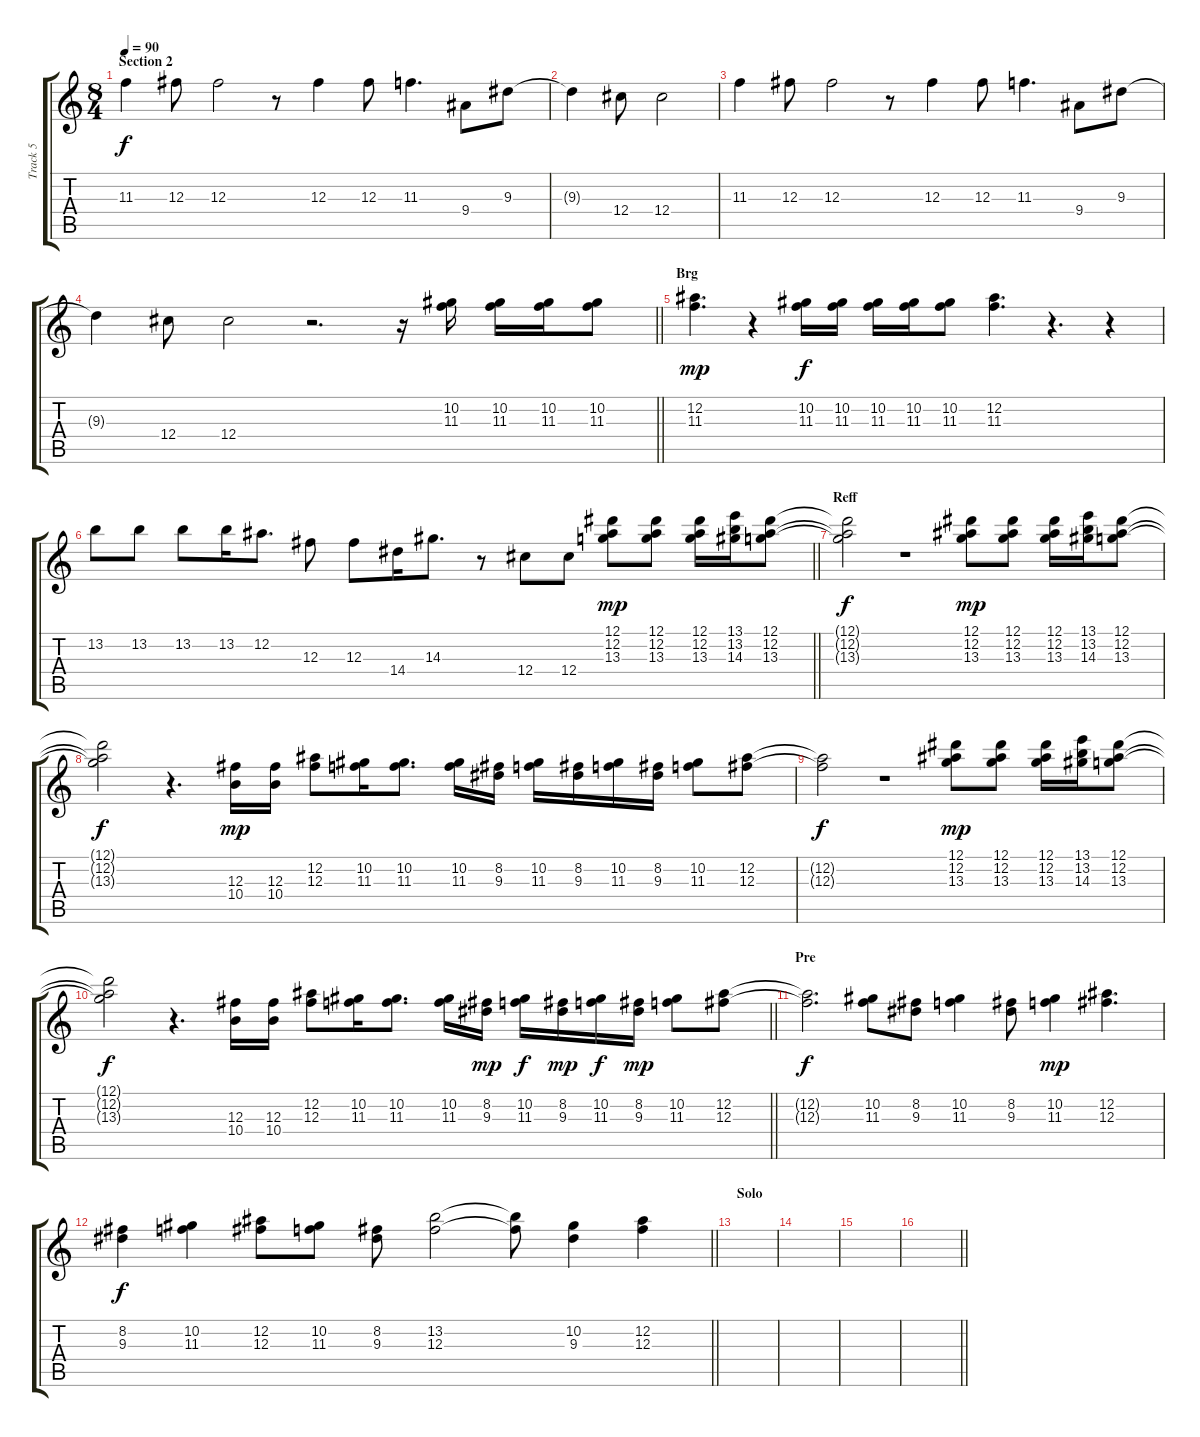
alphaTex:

\track ("Track 5" "Track 5") {instrument acousticguitarsteel}
\staff {score tabs}
\tuning (Eb4 Bb3 Gb3 Db3 Ab2 Eb2) {hide}
\ts (8 4)
\section ("" "Section 2")
\tempo 90
\clef g2
\ks c
11.3.4{dy f} 12.3.8 12.3.2 r.8 12.3.4 12.3.8 11.3.4{d} 9.4.8 9.3.8 |
9.3{t}.4 12.4.8 12.4.2 |
11.3.4 12.3.8 12.3.2 r.8 12.3.4 12.3.8 11.3.4{d} 9.4.8 9.3.8 |
\barLineRight lightlight
9.3{t}.4 12.4.8 12.4.2 r.2{d} r.16 (10.2 11.3).16 (10.2 11.3).16 (10.2 11.3).16 (10.2 11.3).8 |
\section ("" "Brg")
(12.2 11.3).4{d dy mp} r.4 (10.2 11.3).16{dy f} (10.2 11.3).16 (10.2 11.3).16 (10.2 11.3).16 (10.2 11.3).8 (12.2 11.3).4{d} r.4{d} r.4 |
\barLineRight lightlight
13.2.8 13.2.8 13.2.8 13.2.16 12.2.8{d} 12.3.8 12.3.8 14.4.16 14.3.8{d} r.8 12.4.8 12.4.8 (12.1 12.2 13.3).8{dy mp} (12.1 12.2 13.3).8 (12.1 12.2 13.3).16 (13.1 13.2 14.3).16 (12.1 12.2 13.3).8 |
\section ("" "Reff")
(12.1{t} 12.2{t} 13.3{t}).2{dy f} r.1 (12.1 12.2 13.3).8{dy mp} (12.1 12.2 13.3).8 (12.1 12.2 13.3).16 (13.1 13.2 14.3).16 (12.1 12.2 13.3).8 |
(12.1{t} 12.2{t} 13.3{t}).2{dy f} r.4{d} (12.3 10.4).16{dy mp} (12.3 10.4).16 (12.2 12.3).8 (10.2 11.3).16 (10.2 11.3).8{d} (10.2 11.3).16 (8.2 9.3).16 (10.2 11.3).16 (8.2 9.3).16 (10.2 11.3).16 (8.2 9.3).16 (10.2 11.3).8 (12.2 12.3).8 |
(12.2{t} 12.3{t}).2{dy f} r.1 (12.1 12.2 13.3).8{dy mp} (12.1 12.2 13.3).8 (12.1 12.2 13.3).16 (13.1 13.2 14.3).16 (12.1 12.2 13.3).8 |
\barLineRight lightlight
(12.1{t} 12.2{t} 13.3{t}).2{dy f} r.4{d} (12.3 10.4).16 (12.3 10.4).16 (12.2 12.3).8 (10.2 11.3).16 (10.2 11.3).8{d} (10.2 11.3).16 (8.2 9.3).16{dy mp} (10.2 11.3).16{dy f} (8.2 9.3).16{dy mp} (10.2 11.3).16{dy f} (8.2 9.3).16{dy mp} (10.2 11.3).8 (12.2 12.3).8 |
\section ("" "Pre")
(12.2{t} 12.3{t}).2{d dy f} (10.2 11.3).8 (8.2 9.3).8 (10.2 11.3).4 (8.2 9.3).8 (10.2 11.3).4{dy mp} (12.2 12.3).4{d} |
\barLineRight lightlight
(8.2 9.3).4{dy f} (10.2 11.3).4 (12.2 12.3).8 (10.2 11.3).8 (8.2 9.3).8 (13.2 12.3).2 (13.2{t} 12.3{t}).8 (10.2 9.3).4 (12.2 12.3).4 |
\section ("" "Solo")
|
|
|
\barLineRight lightlight
